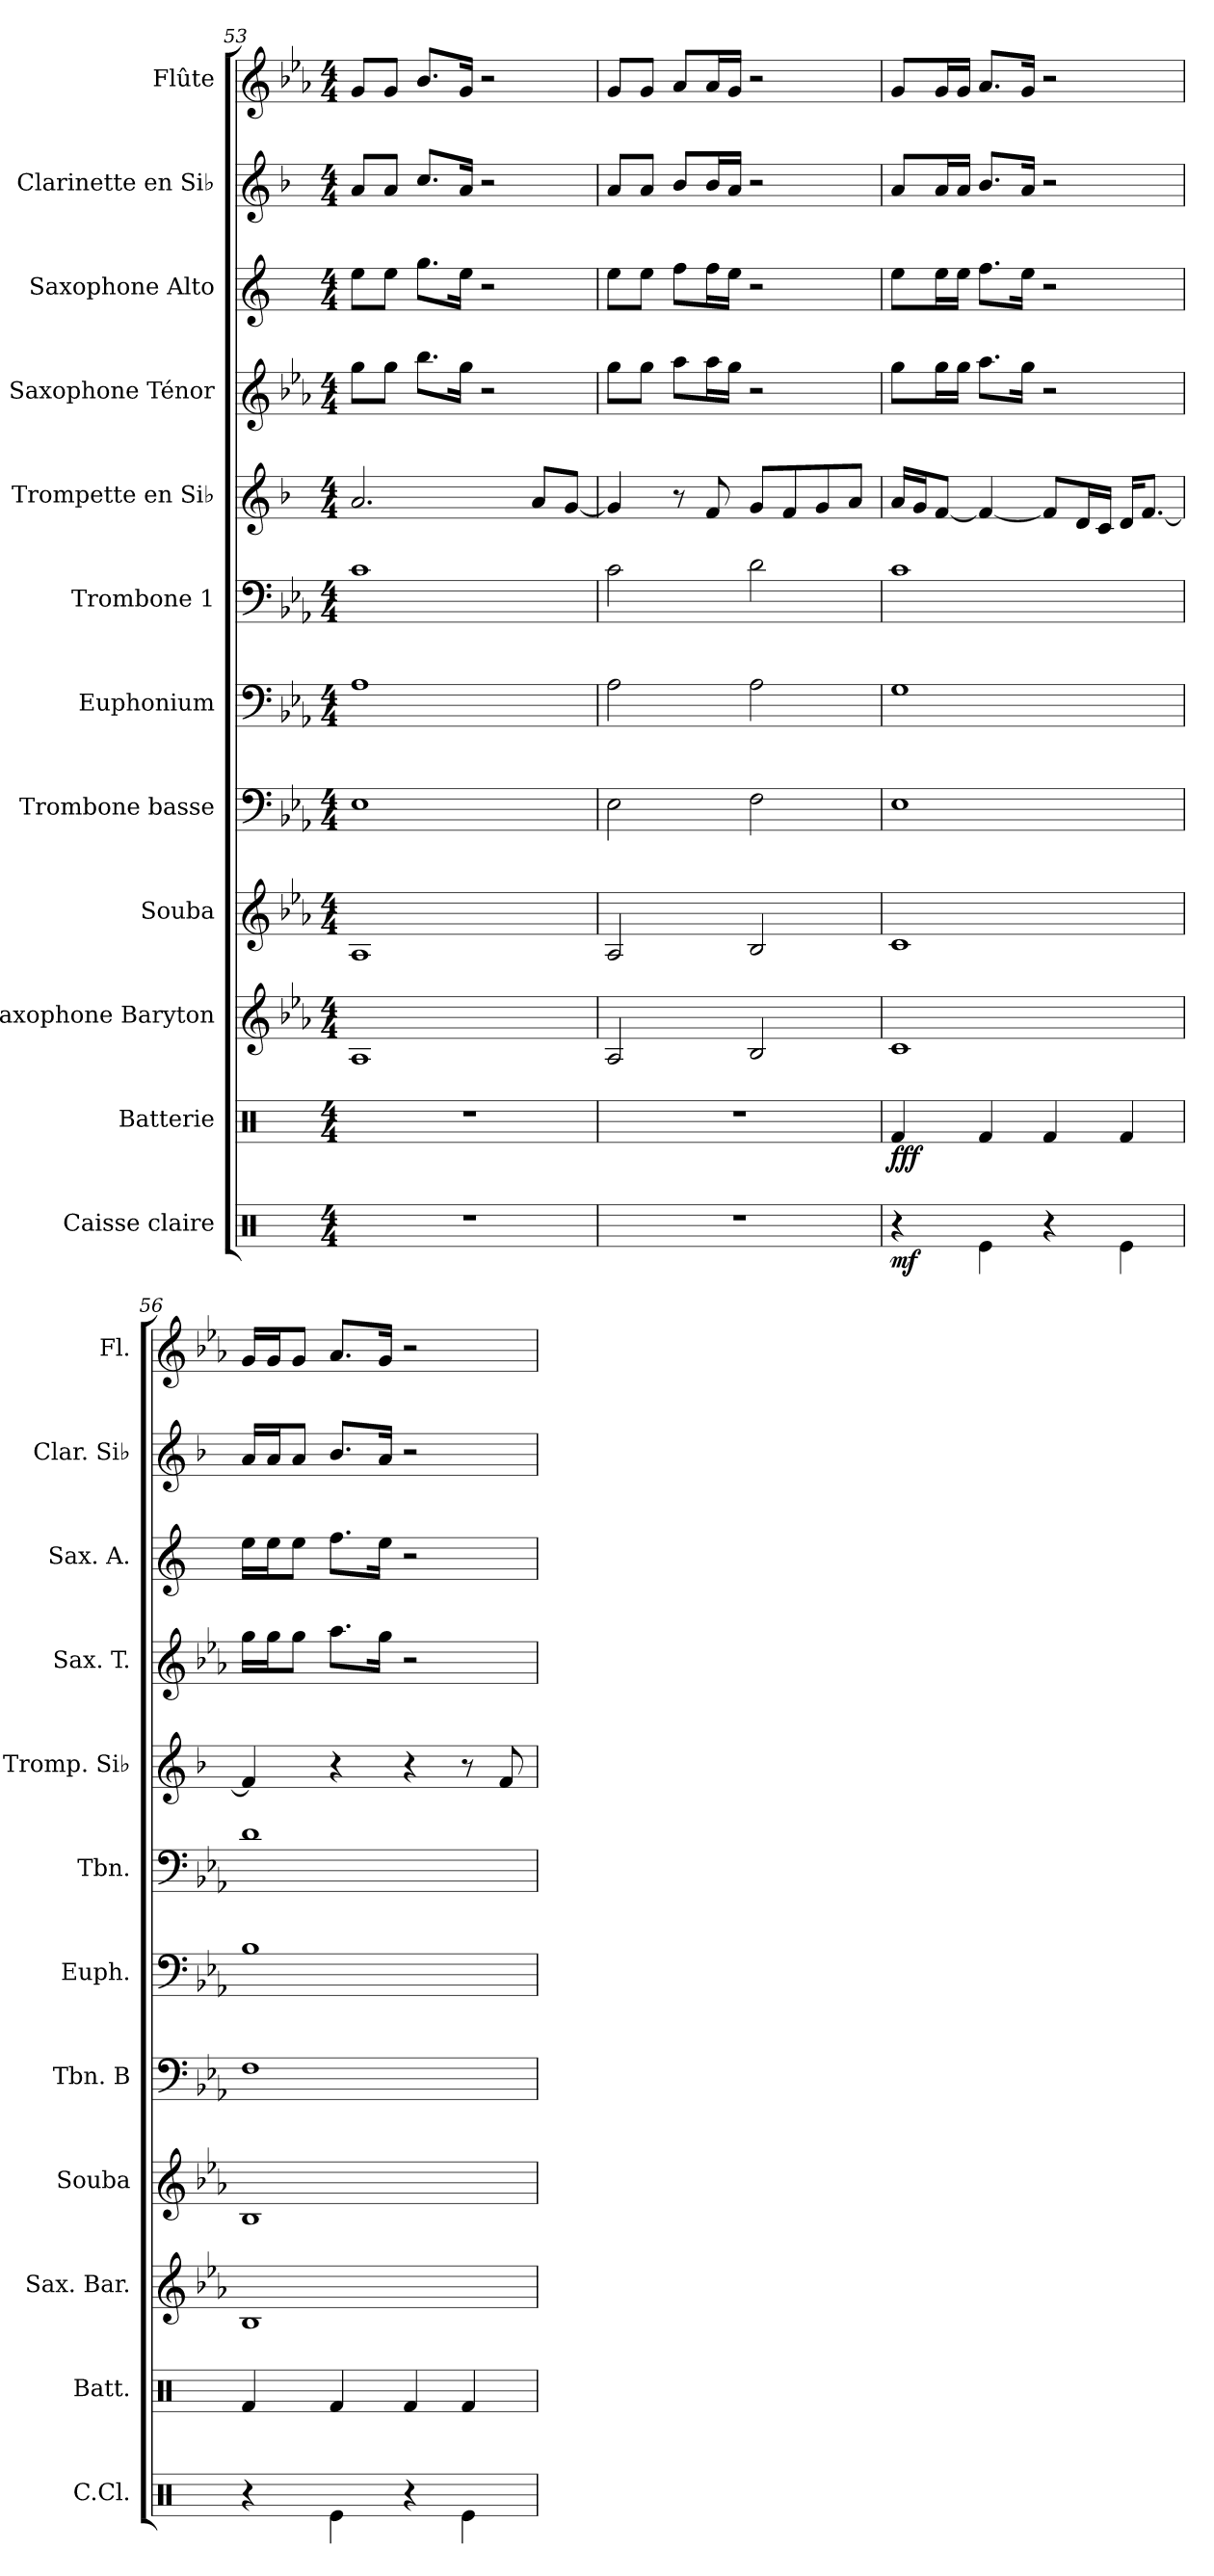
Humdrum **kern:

**kern	**dynam	**kern	**dynam	**kern	**kern	**kern	**kern	**kern	**kern	**kern	**kern	**kern	**kern
*part12	*part12	*part11	*part11	*part10	*part9	*part8	*part7	*part6	*part5	*part4	*part3	*part2	*part1
*staff12	*staff12	*staff11	*staff11	*staff10	*staff9	*staff8	*staff7	*staff6	*staff5	*staff4	*staff3	*staff2	*staff1
*I"Caisse claire	*	*I"Batterie	*	*I"Saxophone Baryton	*I"Souba	*I"Trombone basse	*I"Euphonium	*I"Trombone 1	*I"Trompette en Si♭	*I"Saxophone Ténor	*I"Saxophone Alto	*I"Clarinette en Si♭	*I"Flûte
*I'C.Cl.	*	*I'Batt.	*	*I'Sax. Bar.	*I'Souba	*I'Tbn. B	*I'Euph.	*I'Tbn.	*I'Tromp. Si♭	*I'Sax. T.	*I'Sax. A.	*I'Clar. Si♭	*I'Fl.
*clefX	*	*clefX	*	*clefG2	*clefG2	*clefF4	*clefF4	*clefF4	*clefG2	*clefG2	*clefG2	*clefG2	*clefG2
*	*	*	*	*ITrd12c21	*ITrd7c12	*	*	*	*ITrd1c2	*ITrd8c14	*ITrd5c9	*ITrd1c2	*
*k[]	*	*k[]	*	*k[b-e-a-]	*k[b-e-a-]	*k[b-e-a-]	*k[b-e-a-]	*k[b-e-a-]	*k[b-e-a-]	*k[b-e-a-]	*k[b-e-a-]	*k[b-e-a-]	*k[b-e-a-]
*M4/4	*	*M4/4	*	*M4/4	*M4/4	*M4/4	*M4/4	*M4/4	*M4/4	*M4/4	*M4/4	*M4/4	*M4/4
=53	=53	=53	=53	=53	=53	=53	=53	=53	=53	=53	=53	=53	=53
1r	.	1r	.	1AA-	1AA-	1E-	1A-	1c	2.g/	8g\L	8g\L	8g/L	8g/L
.	.	.	.	.	.	.	.	.	.	8g\J	8g\J	8g/J	8g/J
.	.	.	.	.	.	.	.	.	.	8.b-\L	8.b-\L	8.b-/L	8.b-/L
.	.	.	.	.	.	.	.	.	.	16g\Jk	16g\Jk	16g/Jk	16g/Jk
.	.	.	.	.	.	.	.	.	.	2r	2r	2r	2r
.	.	.	.	.	.	.	.	.	8g/L	.	.	.	.
.	.	.	.	.	.	.	.	.	[8f/J	.	.	.	.
=54	=54	=54	=54	=54	=54	=54	=54	=54	=54	=54	=54	=54	=54
1r	.	1r	.	2AA-/	2AA-/	2E-\	2A-\	2c\	4f/]	8g\L	8g\L	8g/L	8g/L
.	.	.	.	.	.	.	.	.	.	8g\J	8g\J	8g/J	8g/J
.	.	.	.	.	.	.	.	.	8r	8a-\L	8a-\L	8a-/L	8a-/L
.	.	.	.	.	.	.	.	.	8e-/	16a-\L	16a-\L	16a-/L	16a-/L
.	.	.	.	.	.	.	.	.	.	16g\JJ	16g\JJ	16g/JJ	16g/JJ
.	.	.	.	2BB-/	2BB-/	2F\	2A-\	2d\	8f/L	2r	2r	2r	2r
.	.	.	.	.	.	.	.	.	8e-/	.	.	.	.
.	.	.	.	.	.	.	.	.	8f/	.	.	.	.
.	.	.	.	.	.	.	.	.	8g/J	.	.	.	.
!!LO:PB:g=z
=55	=55	=55	=55	=55	=55	=55	=55	=55	=55	=55	=55	=55	=55
!	!LO:DY:b	!	!LO:DY:b	!	!	!	!	!	!	!	!	!	!
4r	mf	4Rf/	fff	1C	1C	1E-	1G	1c	16g/LL	8g\L	8g\L	8g/L	8g/L
.	.	.	.	.	.	.	.	.	16f/J	.	.	.	.
.	.	.	.	.	.	.	.	.	[8e-/J	16g\L	16g\L	16g/L	16g/L
.	.	.	.	.	.	.	.	.	.	16g\JJ	16g\JJ	16g/JJ	16g/JJ
4Re\	.	4Rf/	.	.	.	.	.	.	4e-/_	8.a-\L	8.a-\L	8.a-/L	8.a-/L
.	.	.	.	.	.	.	.	.	.	16g\Jk	16g\Jk	16g/Jk	16g/Jk
4r	.	4Rf/	.	.	.	.	.	.	8e-/L]	2r	2r	2r	2r
.	.	.	.	.	.	.	.	.	16c/L	.	.	.	.
.	.	.	.	.	.	.	.	.	16B-/JJ	.	.	.	.
4Re\	.	4Rf/	.	.	.	.	.	.	16c/KL	.	.	.	.
.	.	.	.	.	.	.	.	.	[8.e-/J	.	.	.	.
=56	=56	=56	=56	=56	=56	=56	=56	=56	=56	=56	=56	=56	=56
4r	.	4Rf/	.	1BB-	1BB-	1F	1B-	1d	4e-/]	16g\LL	16g\LL	16g/LL	16g/LL
.	.	.	.	.	.	.	.	.	.	16g\J	16g\J	16g/J	16g/J
.	.	.	.	.	.	.	.	.	.	8g\J	8g\J	8g/J	8g/J
4Re\	.	4Rf/	.	.	.	.	.	.	4r	8.a-\L	8.a-\L	8.a-/L	8.a-/L
.	.	.	.	.	.	.	.	.	.	16g\Jk	16g\Jk	16g/Jk	16g/Jk
4r	.	4Rf/	.	.	.	.	.	.	4r	2r	2r	2r	2r
4Re\	.	4Rf/	.	.	.	.	.	.	8r	.	.	.	.
.	.	.	.	.	.	.	.	.	8e-/	.	.	.	.
=	=	=	=	=	=	=	=	=	=	=	=	=	=
*-	*-	*-	*-	*-	*-	*-	*-	*-	*-	*-	*-	*-	*-
